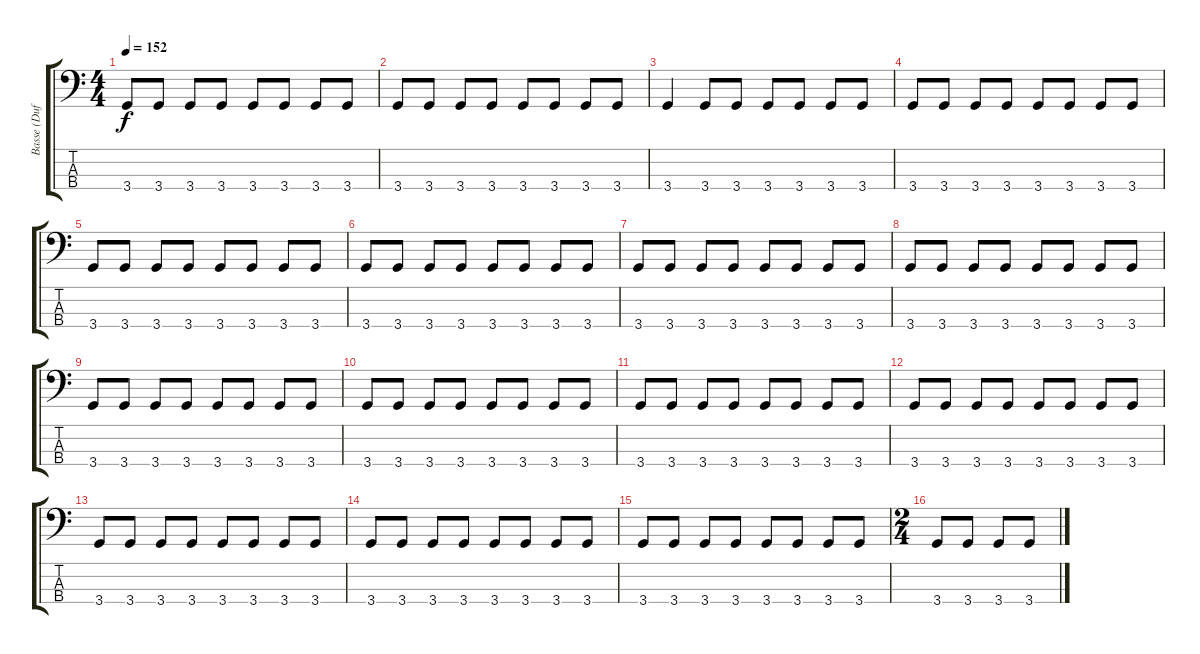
\track ("Basse (Duff)" "Basse (Duf") {instrument electricbassfinger}
\staff {score tabs}
\tuning (G2 D2 A1 E1) {hide}
\ts (4 4)
\tempo 152
\clef f4
\ks c
3.4.8{dy f} 3.4.8 3.4.8 3.4.8 3.4.8 3.4.8 3.4.8 3.4.8 |
3.4.8 3.4.8 3.4.8 3.4.8 3.4.8 3.4.8 3.4.8 3.4.8 |
3.4.4 3.4.8 3.4.8 3.4.8 3.4.8 3.4.8 3.4.8 |
3.4.8 3.4.8 3.4.8 3.4.8 3.4.8 3.4.8 3.4.8 3.4.8 |
3.4.8 3.4.8 3.4.8 3.4.8 3.4.8 3.4.8 3.4.8 3.4.8 |
3.4.8 3.4.8 3.4.8 3.4.8 3.4.8 3.4.8 3.4.8 3.4.8 |
3.4.8 3.4.8 3.4.8 3.4.8 3.4.8 3.4.8 3.4.8 3.4.8 |
3.4.8 3.4.8 3.4.8 3.4.8 3.4.8 3.4.8 3.4.8 3.4.8 |
3.4.8 3.4.8 3.4.8 3.4.8 3.4.8 3.4.8 3.4.8 3.4.8 |
3.4.8 3.4.8 3.4.8 3.4.8 3.4.8 3.4.8 3.4.8 3.4.8 |
3.4.8 3.4.8 3.4.8 3.4.8 3.4.8 3.4.8 3.4.8 3.4.8 |
3.4.8 3.4.8 3.4.8 3.4.8 3.4.8 3.4.8 3.4.8 3.4.8 |
3.4.8 3.4.8 3.4.8 3.4.8 3.4.8 3.4.8 3.4.8 3.4.8 |
3.4.8 3.4.8 3.4.8 3.4.8 3.4.8 3.4.8 3.4.8 3.4.8 |
3.4.8 3.4.8 3.4.8 3.4.8 3.4.8 3.4.8 3.4.8 3.4.8 |
\ts (2 4)
3.4.8 3.4.8 3.4.8 3.4.8
